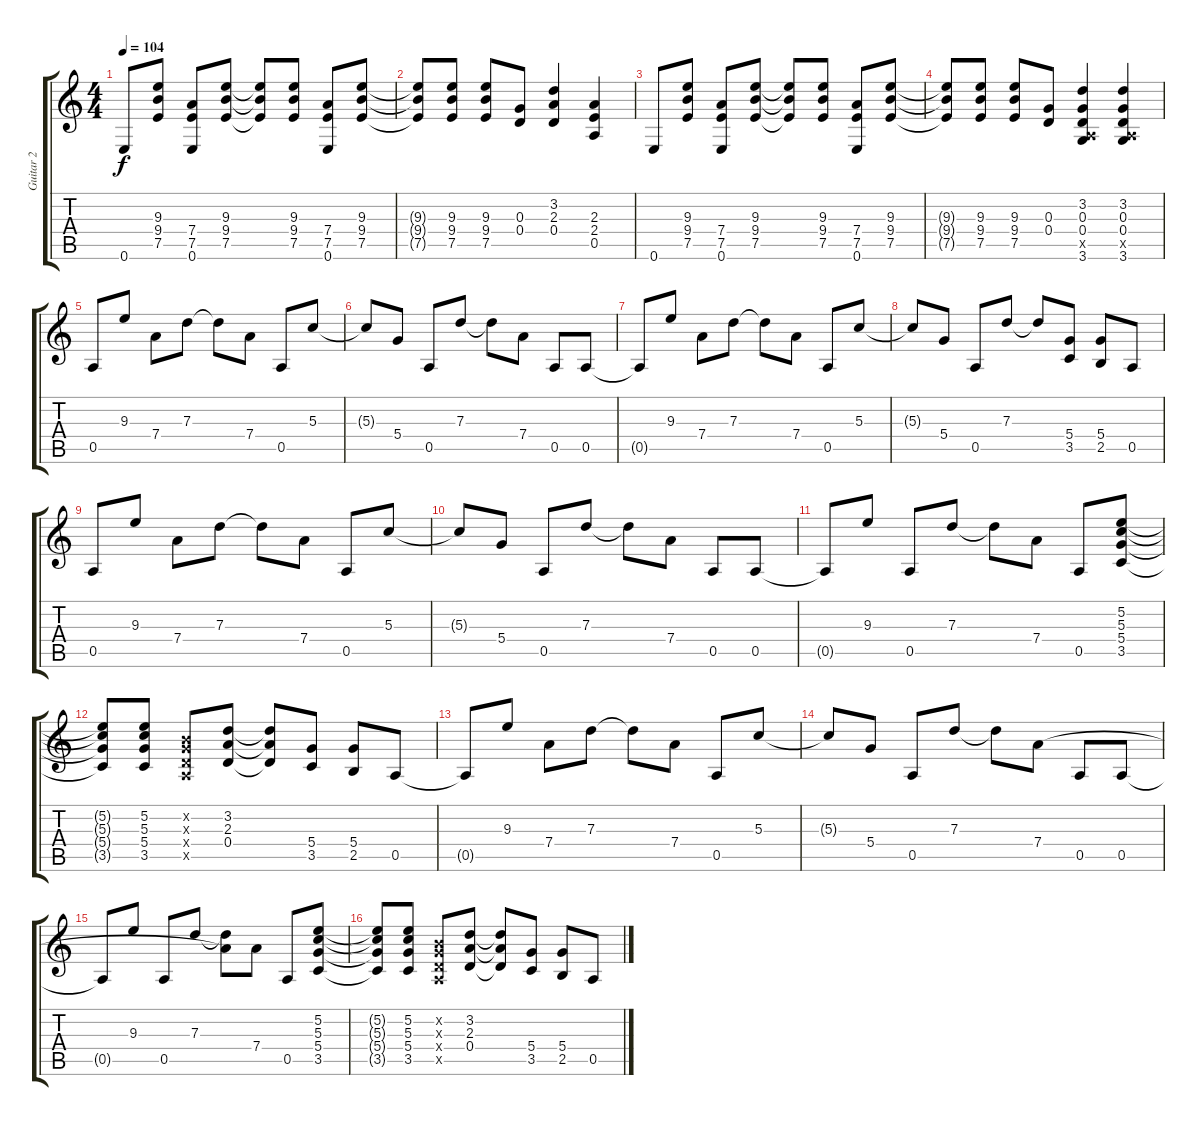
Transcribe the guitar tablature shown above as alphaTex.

\track ("Guitar 2" "Guitar 2") {instrument overdrivenguitar}
\staff {score tabs}
\tuning (E4 B3 G3 D3 A2 E2) {hide}
\ts (4 4)
\tempo 104
\clef g2
\ks c
0.6.8{dy f} (9.3 9.4 7.5).8 (7.4 7.5 0.6).8 (9.3 9.4 7.5).8 (9.3{t} 9.4{t} 7.5{t}).8 (9.3 9.4 7.5).8 (7.4 7.5 0.6).8 (9.3 9.4 7.5).8 |
(9.3{t} 9.4{t} 7.5{t}).8 (9.3 9.4 7.5).8 (9.3 9.4 7.5).8 (0.3 0.4).8 (3.2 2.3 0.4).4 (2.3 2.4 0.5).4 |
0.6.8 (9.3 9.4 7.5).8 (7.4 7.5 0.6).8 (9.3 9.4 7.5).8 (9.3{t} 9.4{t} 7.5{t}).8 (9.3 9.4 7.5).8 (7.4 7.5 0.6).8 (9.3 9.4 7.5).8 |
(9.3{t} 9.4{t} 7.5{t}).8 (9.3 9.4 7.5).8 (9.3 9.4 7.5).8 (0.3 0.4).8 (3.2 0.3 0.4 0.5{x} 3.6).4 (3.2 0.3 0.4 0.5{x} 3.6).4 |
0.5.8 9.3.8 7.4.8 7.3.8 7.3{t}.8 7.4.8 0.5.8 5.3.8 |
5.3{t}.8 5.4.8 0.5.8 7.3.8 7.3{t}.8 7.4.8 0.5.8 0.5.8 |
0.5{t}.8 9.3.8 7.4.8 7.3.8 7.3{t}.8 7.4.8 0.5.8 5.3.8 |
5.3{t}.8 5.4.8 0.5.8 7.3.8 7.3{t}.8 (5.4 3.5).8 (5.4 2.5).8 0.5.8 |
0.5.8 9.3.8 7.4.8 7.3.8 7.3{t}.8 7.4.8 0.5.8 5.3.8 |
5.3{t}.8 5.4.8 0.5.8 7.3.8 7.3{t}.8 7.4.8 0.5.8 0.5.8 |
0.5{t}.8 9.3.8 0.5.8 7.3.8 7.3{t}.8 7.4.8 0.5.8 (5.2 5.3 5.4 3.5).8 |
(5.2{t} 5.3{t} 5.4{t} 3.5{t}).8 (5.2 5.3 5.4 3.5).8 (0.2{x} 0.3{x} 0.4{x} 0.5{x}).8 (3.2 2.3 0.4).8 (3.2{t} 2.3{t} 0.4{t}).8 (5.4 3.5).8 (5.4 2.5).8 0.5.8 |
0.5{t}.8 9.3.8 7.4.8 7.3.8 7.3{t}.8 7.4.8 0.5.8 5.3.8 |
5.3{t}.8 5.4.8 0.5.8 7.3.8 7.3{t}.8 7.4.8 0.5.8 0.5.8 |
0.5{t}.8 9.3.8 0.5.8 7.3.8 (7.3{t} 7.4{t}).8 7.4.8 0.5.8 (5.2 5.3 5.4 3.5).8 |
(5.2{t} 5.3{t} 5.4{t} 3.5{t}).8 (5.2 5.3 5.4 3.5).8 (0.2{x} 0.3{x} 0.4{x} 0.5{x}).8 (3.2 2.3 0.4).8 (3.2{t} 2.3{t} 0.4{t}).8 (5.4 3.5).8 (5.4 2.5).8 0.5.8
